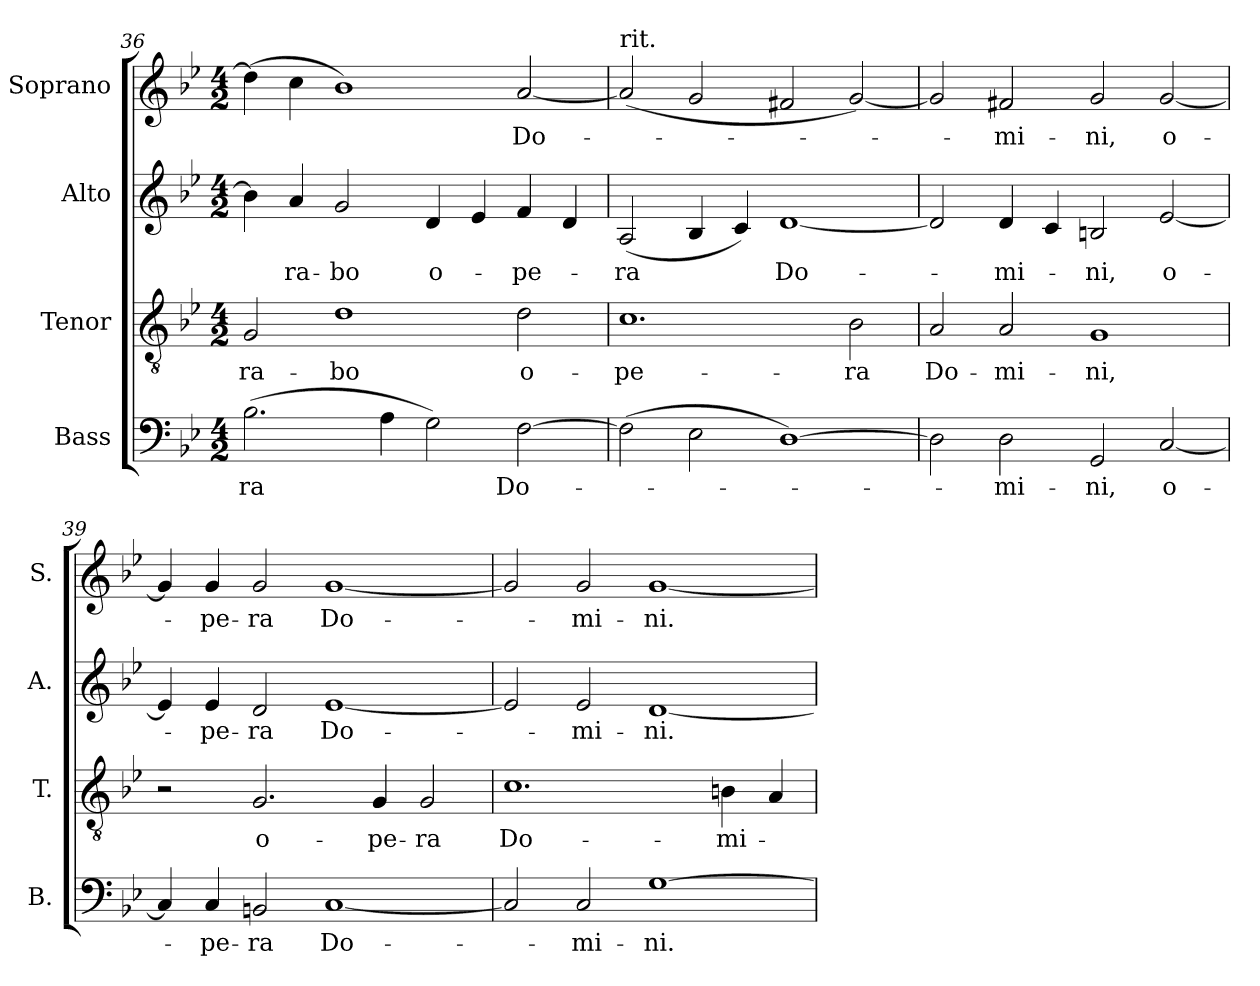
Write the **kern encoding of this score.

**kern	**text	**kern	**text	**kern	**text	**kern	**text
*part4	*part4	*part3	*part3	*part2	*part2	*part1	*part1
*staff4	*staff4	*staff3	*staff3	*staff2	*staff2	*staff1	*staff1
*I"Bass	*	*I"Tenor	*	*I"Alto	*	*I"Soprano	*
*I'B.	*	*I'T.	*	*I'A.	*	*I'S.	*
*clefF4	*	*clefGv2	*	*clefG2	*	*clefG2	*
*	*	*ITrd7c12	*	*	*	*	*
*k[b-e-]	*	*k[b-e-]	*	*k[b-e-]	*	*k[b-e-]	*
*B-:	*	*B-:	*	*B-:	*	*B-:	*
*M4/2	*	*M4/2	*	*M4/2	*	*M4/2	*
=36	=36	=36	=36	=36	=36	=36	=36
!	!LO:LY:b:color=#000000	!	!	!	!	!	!
!	!	!	!LO:LY:b:color=#000000	!	!	!	!
(2.B-i\	-ra	2GGi/	-ra-	4b-i\]	.	(4ddi\]	.
!	!	!	!	!	!LO:LY:b:color=#000000	!	!
.	.	.	.	4ai/	-ra-	4cci\	.
!	!	!	!LO:LY:b:color=#000000	!	!	!	!
!	!	!	!	!	!LO:LY:b:color=#000000	!	!
.	.	1Di	-bo	2gi/	-bo	1b-i)	.
4Ai\	.	.	.	.	.	.	.
!	!	!	!	!	!LO:LY:b:color=#000000	!	!
2Gi\)	.	.	.	4di/	o-	.	.
.	.	.	.	4e-i/	.	.	.
!	!LO:LY:b:color=#000000	!	!	!	!	!	!
!	!	!	!LO:LY:b:color=#000000	!	!	!	!
!	!	!	!	!	!LO:LY:b:color=#000000	!	!
!	!	!	!	!	!	!	!LO:LY:b:color=#000000
[>2Fi\	Do-	2Di\	o-	4fi/	-pe-	[<2ai/	Do-
.	.	.	.	4di/	.	.	.
=37	=37	=37	=37	=37	=37	=37	=37
!	!	!	!LO:LY:b:color=#000000	!	!	!	!
!	!	!	!	!	!	!LO:TX:t=rit.	!
!	!	!	!	!	!LO:LY:b:color=#000000	!	!
(2Fi\]	.	1.Ci	-pe-	(2Ai/	-ra	(2ai/]	.
2E-i\	.	.	.	4B-i/	.	2gi/	.
.	.	.	.	4ci/)	.	.	.
!	!	!	!	!	!LO:LY:b:color=#000000	!	!
[>1Di)	.	.	.	[<1di	Do-	2f#Xi/	.
!	!	!	!LO:LY:b:color=#000000	!	!	!	!
.	.	2BB-i\	-ra	.	.	[<2gi/)	.
=38	=38	=38	=38	=38	=38	=38	=38
!	!	!	!LO:LY:b:color=#000000	!	!	!	!
2Di\]	.	2AAi/	Do-	2di/]	.	2gi/]	.
!	!LO:LY:b:color=#000000	!	!	!	!	!	!
!	!	!	!LO:LY:b:color=#000000	!	!	!	!
!	!	!	!	!	!LO:LY:b:color=#000000	!	!
!	!	!	!	!	!	!	!LO:LY:b:color=#000000
2Di\	-mi-	2AAi/	-mi-	4di/	-mi-	2f#Xi/	-mi-
.	.	.	.	4ci/	.	.	.
!	!LO:LY:b:color=#000000	!	!	!	!	!	!
!	!	!	!LO:LY:b:color=#000000	!	!	!	!
!	!	!	!	!	!LO:LY:b:color=#000000	!	!
!	!	!	!	!	!	!	!LO:LY:b:color=#000000
2GGi/	-ni,	1GGi	-ni,	2Bni/	-ni,	2gi/	-ni,
!	!LO:LY:b:color=#000000	!	!	!	!	!	!
!	!	!	!	!	!LO:LY:b:color=#000000	!	!
!	!	!	!	!	!	!	!LO:LY:b:color=#000000
[<2Ci/	o-	.	.	[<2e-i/	o-	[<2gi/	o-
=39	=39	=39	=39	=39	=39	=39	=39
4Ci/]	.	2r	.	4e-i/]	.	4gi/]	.
!	!LO:LY:b:color=#000000	!	!	!	!	!	!
!	!	!	!	!	!LO:LY:b:color=#000000	!	!
!	!	!	!	!	!	!	!LO:LY:b:color=#000000
4Ci/	-pe-	.	.	4e-i/	-pe-	4gi/	-pe-
!	!LO:LY:b:color=#000000	!	!	!	!	!	!
!	!	!	!LO:LY:b:color=#000000	!	!	!	!
!	!	!	!	!	!LO:LY:b:color=#000000	!	!
!	!	!	!	!	!	!	!LO:LY:b:color=#000000
2BBni/	-ra	2.GGi/	o-	2di/	-ra	2gi/	-ra
!	!LO:LY:b:color=#000000	!	!	!	!	!	!
!	!	!	!	!	!LO:LY:b:color=#000000	!	!
!	!	!	!	!	!	!	!LO:LY:b:color=#000000
[<1Ci	Do-	.	.	[<1e-i	Do-	[<1gi	Do-
!	!	!	!LO:LY:b:color=#000000	!	!	!	!
.	.	4GGi/	-pe-	.	.	.	.
!	!	!	!LO:LY:b:color=#000000	!	!	!	!
.	.	2GGi/	-ra	.	.	.	.
=40	=40	=40	=40	=40	=40	=40	=40
!	!	!	!LO:LY:b:color=#000000	!	!	!	!
2Ci/]	.	1.Ci	Do-	2e-i/]	.	2gi/]	.
!	!LO:LY:b:color=#000000	!	!	!	!	!	!
!	!	!	!	!	!LO:LY:b:color=#000000	!	!
!	!	!	!	!	!	!	!LO:LY:b:color=#000000
2Ci/	-mi-	.	.	2e-i/	-mi-	2gi/	-mi-
!	!LO:LY:b:color=#000000	!	!	!	!	!	!
!	!	!	!	!	!LO:LY:b:color=#000000	!	!
!	!	!	!	!	!	!	!LO:LY:b:color=#000000
[>1Gi	-ni.	.	.	[<1di	-ni.	[<1gi	-ni.
!	!	!	!LO:LY:b:color=#000000	!	!	!	!
.	.	4BBni\	-mi-	.	.	.	.
.	.	4AAi/	.	.	.	.	.
=	=	=	=	=	=	=	=
*-	*-	*-	*-	*-	*-	*-	*-
